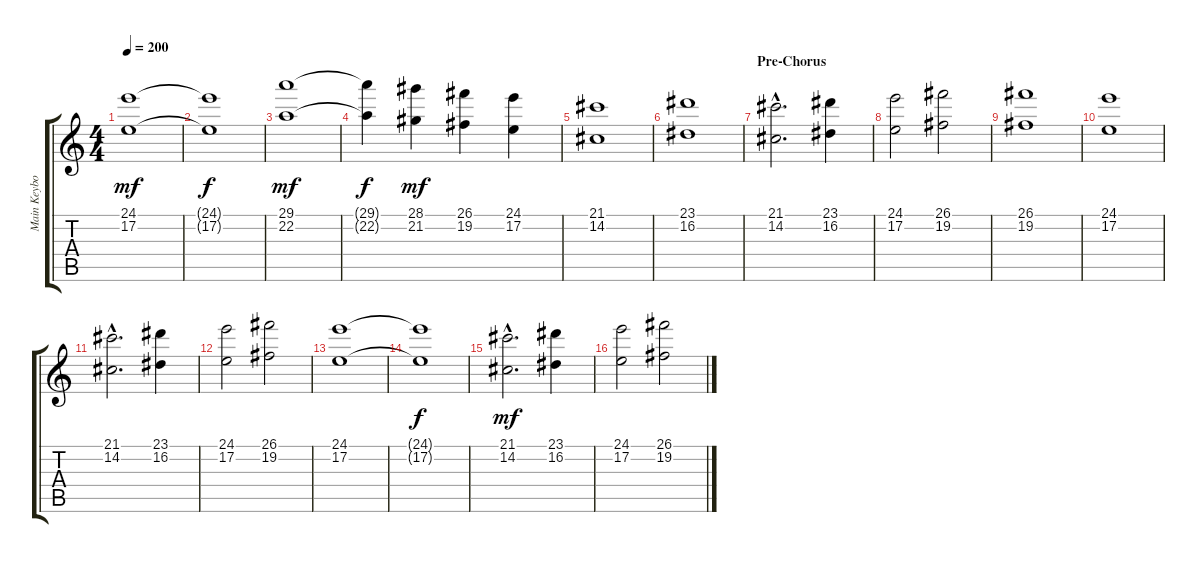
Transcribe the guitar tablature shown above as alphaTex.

\track ("Main Keyboards" "Main Keybo") {instrument stringensemble1}
\staff {score tabs}
\tuning (E4 B3 G3 D3 A2 E2) {hide}
\ts (4 4)
\tempo 200
\clef g2
\ks c
(24.1 17.2).1{dy mf} |
(24.1{t} 17.2{t}).1{dy f} |
(29.1 22.2).1{dy mf} |
(29.1{t} 22.2{t}).4{dy f} (28.1 21.2).4{dy mf} (26.1 19.2).4 (24.1 17.2).4 |
(21.1 14.2).1 |
(23.1 16.2).1 |
\section ("" "Pre-Chorus")
(21.1{hac} 14.2{hac}).2{d} (23.1 16.2).4 |
(24.1 17.2).2 (26.1 19.2).2 |
(26.1 19.2).1 |
(24.1 17.2).1 |
(21.1{hac} 14.2{hac}).2{d} (23.1 16.2).4 |
(24.1 17.2).2 (26.1 19.2).2 |
(24.1 17.2).1 |
(24.1{t} 17.2{t}).1{dy f} |
(21.1{hac} 14.2{hac}).2{d dy mf} (23.1 16.2).4 |
(24.1 17.2).2 (26.1 19.2).2
